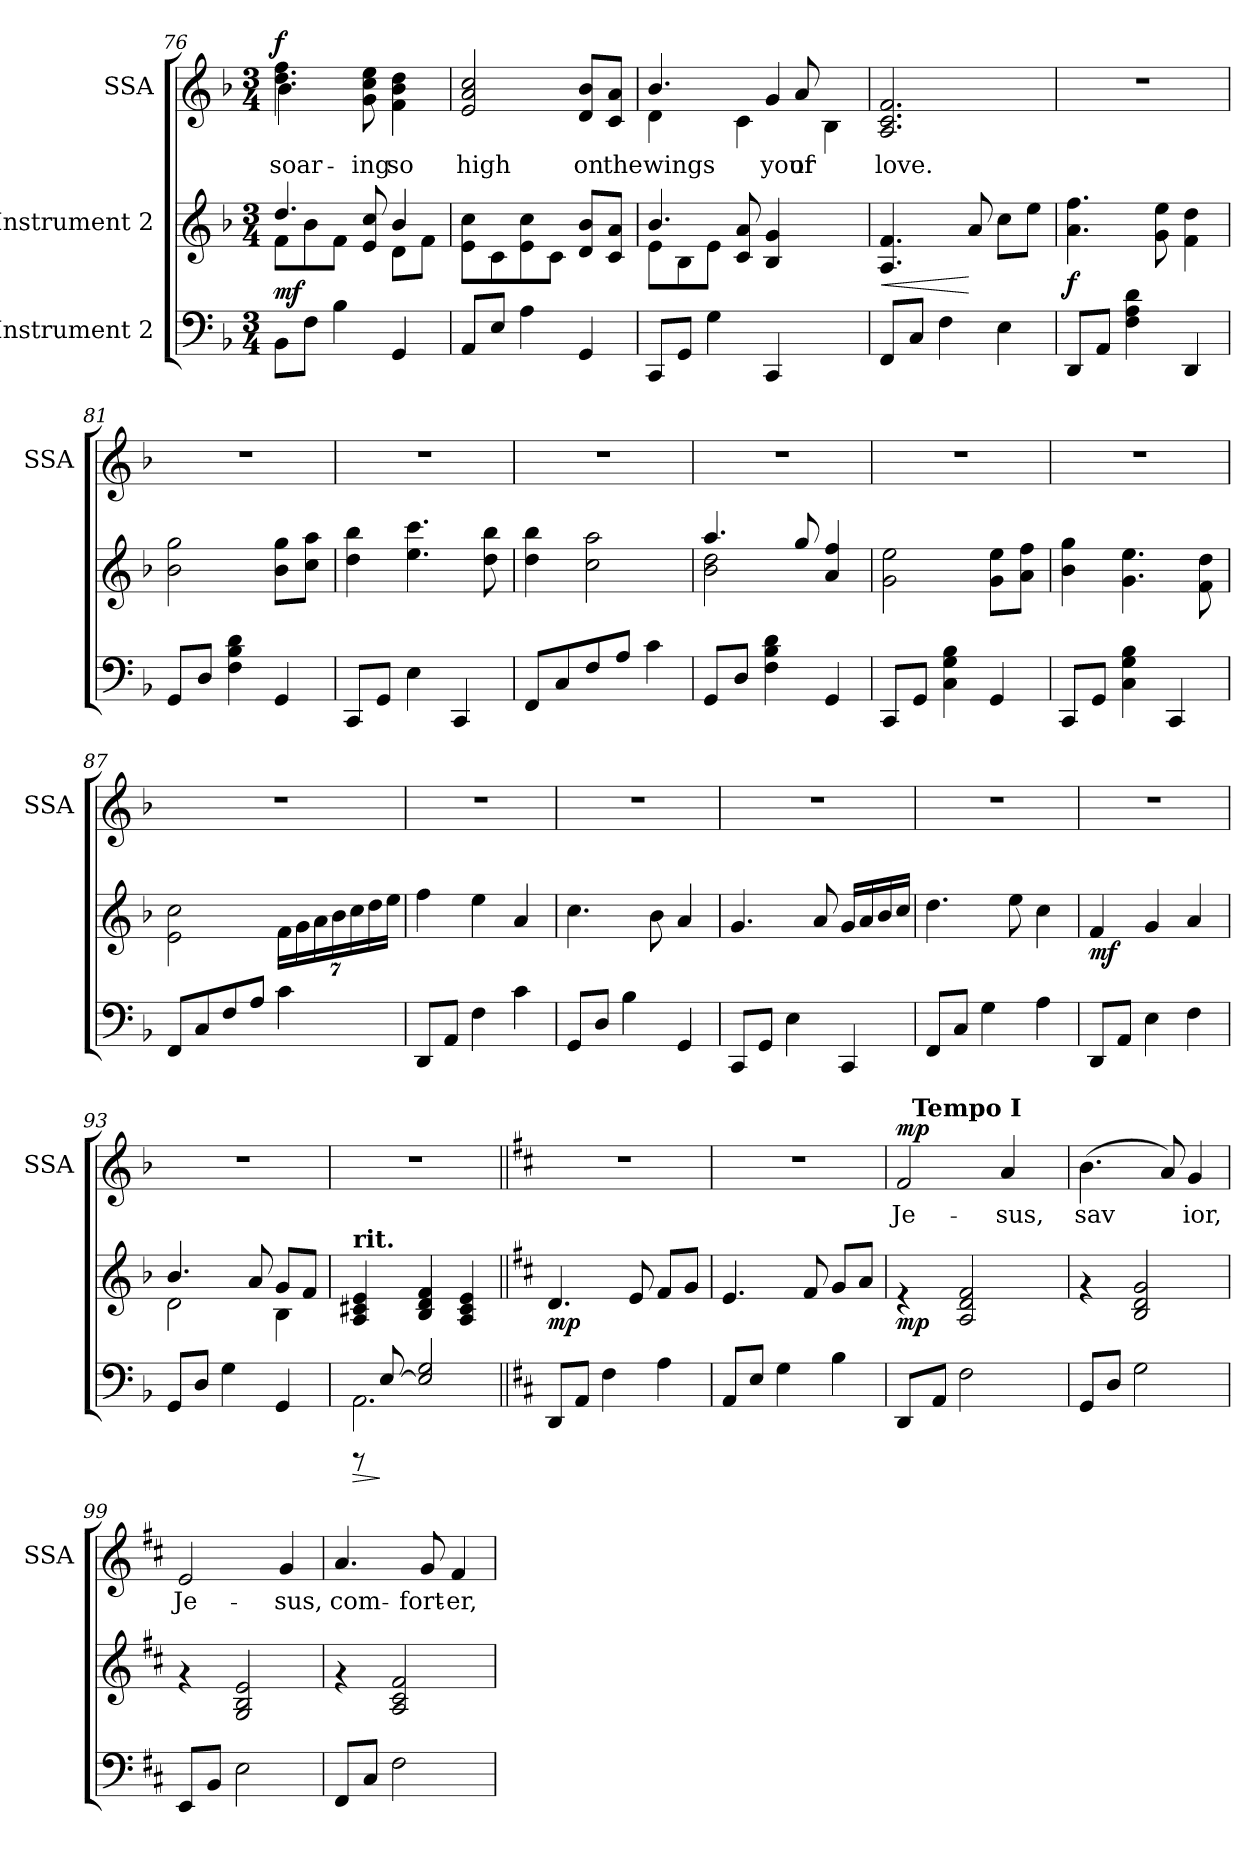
**kern	**dynam	**kern	**dynam	**kern	**text	**dynam
*part3	*part3	*part2	*part2	*part1	*part1	*part1
*staff3	*staff3	*staff2	*staff2	*staff1	*staff1	*staff1
*I"Instrument 2	*	*I"Instrument 2	*	*I"SSA	*	*
*	*	*	*	*I'SSA	*	*
!!LO:PB:g=z
*clefF4	*	*clefG2	*	*clefG2	*	*
*k[b-]	*	*k[b-]	*	*k[b-]	*	*
*F:	*	*F:	*	*F:	*	*
*M3/4	*	*M3/4	*	*M3/4	*	*
=76	=76	=76	=76	=76	=76	=76
*	*	*^	*	*^	*	*
!	!LO:DY:a	!	!	!	!	!	!LO:LY:b:cj	!LO:DY:a
8BB-\L	mf	4.dd/	8f\L	.	4.dd\ 4.ff\	4b-\	soar-	f
8F\J	.	.	8b-\	.	.	.	.	.
4B-\	.	.	8f\J	.	.	2ryy	.	.
!	!	!	!	!	!	!	!LO:LY:b:cj	!
.	.	8e/ 8cc/	8ryy	.	8cc\ 8g\ 8ee\	.	-ing	.
!	!	!	!	!	!	!	!LO:LY:b:cj	!
4GG/	.	4b-/	8d\L	.	4b-\ 4f\ 4dd\	.	so	.
.	.	.	8f\J	.	.	.	.	.
*	*	*	*	*	*v	*v	*	*
=77	=77	=77	=77	=77	=77	=77	=77
!	!	!	!	!	!	!LO:LY:b:cj	!
*	*	*v	*v	*	*	*	*
8AA/L	.	8cc\ 8e\L	.	2cc/ 2a/ 2e/	high	.
8E/J	.	8c\	.	.	.	.
4A\	.	8e\ 8cc\	.	.	.	.
.	.	8c\J	.	.	.	.
!	!	!	!	!	!LO:LY:b:cj	!
4GG/	.	8d/ 8b-/L	.	8b-/ 8d/L	on	.
!	!	!	!	!	!LO:LY:b:cj	!
.	.	8c/ 8a/J	.	8a/ 8c/J	the	.
=78	=78	=78	=78	=78	=78	=78
*	*	*^	*	*^	*	*
!	!	!	!	!	!	!	!LO:LY:b:cj	!
8CC/L	.	4.b-/	8e\L	.	4.b-/	4d\	wings	.
8GG/J	.	.	8B-\	.	.	.	.	.
4G\	.	.	8e\J	.	.	4ryy	.	.
.	.	8a/ 8c/	4ryy	.	4c\	.	.	.
!	!	!	!	!	!	!	!LO:LY:b:cj	!
4CC/	.	4g/ 4B-/	.	.	.	4g/	your	.
!	!	!	!	!	!	!	!LO:LY:b:cj	!
.	.	.	4.ryy	.	8a/	.	of	.
4ryy	.	4ryy	.	.	4B-\	4ryy	.	.
*	*	*v	*v	*	*	*	*	*
=79	=79	=79	=79	=79	=79	=79	=79
!	!	!	!LO:HP:b	!	!	!LO:LY:b:cj	!
*	*	*	*	*v	*v	*	*
8FF/L	.	4.A/ 4.f/	<	2.f/ 2.c/ 2.A/	love.	.
8C/J	.	.	.	.	.	.
4F\	.	.	.	.	.	.
.	.	8a/	[	.	.	.
4E\	.	8cc\L	.	.	.	.
.	.	8ee\J	.	.	.	.
!!LO:LB:g=z
=80	=80	=80	=80	=80	=80	=80
!	!	!	!LO:DY:b	!	!	!
8DD/L	.	4.a\ 4.ff\	f	2.r	.	.
8AA/J	.	.	.	.	.	.
4d\ 4F\ 4A\	.	.	.	.	.	.
.	.	8ee\ 8g\	.	.	.	.
4DD/	.	4dd\ 4f\	.	.	.	.
=81	=81	=81	=81	=81	=81	=81
8GG/L	.	2b-\ 2gg\	.	2.r	.	.
8D/J	.	.	.	.	.	.
4B-\ 4F\ 4d\	.	.	.	.	.	.
4GG/	.	8b-\ 8gg\L	.	.	.	.
.	.	8aa\ 8cc\J	.	.	.	.
=82	=82	=82	=82	=82	=82	=82
8CC/L	.	4dd\ 4bb-\	.	2.r	.	.
8GG/J	.	.	.	.	.	.
4E\	.	4.ccc\ 4.ee\	.	.	.	.
4CC/	.	.	.	.	.	.
.	.	8dd\ 8bb-\	.	.	.	.
=83	=83	=83	=83	=83	=83	=83
8FF/L	.	4bb-\ 4dd\	.	2.r	.	.
8C/	.	.	.	.	.	.
8F/	.	2cc\ 2aa\	.	.	.	.
8A/J	.	.	.	.	.	.
4c\	.	.	.	.	.	.
!!LO:LB:g=z
=84	=84	=84	=84	=84	=84	=84
*	*	*^	*	*	*	*
8GG/L	.	4.aa/	2b-\ 2dd\	.	2.r	.	.
8D/J	.	.	.	.	.	.	.
4B-\ 4F\ 4d\	.	.	.	.	.	.	.
.	.	8gg/	.	.	.	.	.
4GG/	.	4ff/ 4a/	4ryy	.	.	.	.
*	*	*v	*v	*	*	*	*
=85	=85	=85	=85	=85	=85	=85
8CC/L	.	2g\ 2ee\	.	2.r	.	.
8GG/J	.	.	.	.	.	.
4B-\ 4G\ 4C\	.	.	.	.	.	.
4GG/	.	8g\ 8ee\L	.	.	.	.
.	.	8ff\ 8a\J	.	.	.	.
=86	=86	=86	=86	=86	=86	=86
8CC/L	.	4gg\ 4b-\	.	2.r	.	.
8GG/J	.	.	.	.	.	.
4G\ 4C\ 4B-\	.	4.ee\ 4.g\	.	.	.	.
4CC/	.	.	.	.	.	.
.	.	8dd\ 8f\	.	.	.	.
=87	=87	=87	=87	=87	=87	=87
8FF/L	.	2e\ 2cc\	.	2.r	.	.
8C/	.	.	.	.	.	.
8F/	.	.	.	.	.	.
8A/J	.	.	.	.	.	.
4c\	.	28f\L	.	.	.	.
.	.	28g\	.	.	.	.
.	.	28a\	.	.	.	.
.	.	28b-\	.	.	.	.
.	.	28cc\	.	.	.	.
.	.	28dd\	.	.	.	.
.	.	28ee\J	.	.	.	.
!!LO:PB:g=z
=88	=88	=88	=88	=88	=88	=88
8DD/L	.	4ff\	.	2.r	.	.
8AA/J	.	.	.	.	.	.
4F\	.	4ee\	.	.	.	.
4c\	.	4a/	.	.	.	.
=89	=89	=89	=89	=89	=89	=89
8GG/L	.	4.cc\	.	2.r	.	.
8D/J	.	.	.	.	.	.
4B-\	.	.	.	.	.	.
.	.	8b-\	.	.	.	.
4GG/	.	4a/	.	.	.	.
=90	=90	=90	=90	=90	=90	=90
8CC/L	.	4.g/	.	2.r	.	.
8GG/J	.	.	.	.	.	.
4E\	.	.	.	.	.	.
.	.	8a/	.	.	.	.
4CC/	.	16g/L	.	.	.	.
.	.	16a/	.	.	.	.
.	.	16b-/	.	.	.	.
.	.	16cc/J	.	.	.	.
=91	=91	=91	=91	=91	=91	=91
8FF/L	.	4.dd\	.	2.r	.	.
8C/J	.	.	.	.	.	.
4G\	.	.	.	.	.	.
.	.	8ee\	.	.	.	.
4A\	.	4cc\	.	.	.	.
=92	=92	=92	=92	=92	=92	=92
!	!	!	!LO:DY:b	!	!	!
8DD/L	.	4f/	mf	2.r	.	.
8AA/J	.	.	.	.	.	.
4E\	.	4g/	.	.	.	.
4F\	.	4a/	.	.	.	.
!!LO:LB:g=z
=93	=93	=93	=93	=93	=93	=93
*	*	*^	*	*	*	*
8GG/L	.	4.b-/	2d\	.	2.r	.	.
8D/J	.	.	.	.	.	.	.
4G\	.	.	.	.	.	.	.
.	.	8a/	.	.	.	.	.
4GG/	.	8g/L	4B-\	.	.	.	.
.	.	8f/J	.	.	.	.	.
*	*	*v	*v	*	*	*	*
=94	=94	=94	=94	=94	=94	=94
!	!	!LO:TX:a:B:t=rit.	!	!	!	!
!	!LO:HP:b	!	!	!	!	!
*^	*	*	*	*	*	*
8rCCC	2.AA\	>	4e/ 4A/ 4c#X/	.	2.r	.	.
[<8E/	.	]	.	.	.	.	.
2E/] 2G/	.	.	4d/ 4B-/ 4f/	.	.	.	.
.	.	.	4e/ 4c#/ 4A/	.	.	.	.
*v	*v	*	*	*	*	*	*
=95||	=95||	=95||	=95||	=95||	=95||	=95||
*k[f#c#]	*	*k[f#c#]	*	*k[f#c#]	*	*
*D:	*	*D:	*	*D:	*	*
!	!	!	!LO:DY:b	!	!	!
8DD/L	.	4.d/	mp	2.r	.	.
8AA/J	.	.	.	.	.	.
4F#\	.	.	.	.	.	.
.	.	8e/	.	.	.	.
4A\	.	8f#/L	.	.	.	.
.	.	8g/J	.	.	.	.
=96	=96	=96	=96	=96	=96	=96
8AA/L	.	4.e/	.	2.r	.	.
8E/J	.	.	.	.	.	.
4G\	.	.	.	.	.	.
.	.	8f#/	.	.	.	.
4B\	.	8g/L	.	.	.	.
.	.	8a/J	.	.	.	.
!!LO:LB:g=z
=97	=97	=97	=97	=97	=97	=97
!	!	!	!LO:DY:b	!	!LO:LY:b:cj	!LO:DY:a
*	*	*	*	*^	*	*
8DD/L	.	4re	mp	2f#/	32.ryy	Je-	mp
!	!	!	!	!	!LO:TX:a:B:t=Tempo I	!	!
.	.	.	.	.	2ryy	.	.
8AA/J	.	.	.	.	.	.	.
2F#\	.	2f#/ 2A/ 2d/	.	.	.	.	.
!	!	!	!	!	!	!LO:LY:b:cj	!
.	.	.	.	4a/	.	-sus,	.
.	.	.	.	.	8ryy	.	.
.	.	.	.	.	16ryy	.	.
.	.	.	.	.	64ryy	.	.
=98	=98	=98	=98	=98	=98	=98	=98
!	!	!	!	!	!	!LO:LY:b:cj	!
*	*	*	*	*v	*v	*	*
8GG/L	.	4rf	.	(>4.b\	sav-	.
8D/J	.	.	.	.	.	.
2G\	.	2d/ 2B/ 2g/	.	.	.	.
!	!	!	!	!	!LO:LY:b:cj	!
.	.	.	.	8a/)	--	.
!	!	!	!	!	!LO:LY:b:cj	!
.	.	.	.	4g/	-ior,	.
=99	=99	=99	=99	=99	=99	=99
!	!	!	!	!	!LO:LY:b:cj	!
8EE/L	.	4rf	.	2e/	Je-	.
8BB/J	.	.	.	.	.	.
2E\	.	2B/ 2G/ 2e/	.	.	.	.
!	!	!	!	!	!LO:LY:b:cj	!
.	.	.	.	4g/	-sus,	.
=100	=100	=100	=100	=100	=100	=100
!	!	!	!	!	!LO:LY:b:cj	!
8FF#/L	.	4rf	.	4.a/	com-	.
8C#/J	.	.	.	.	.	.
2F#\	.	2c#/ 2A/ 2f#/	.	.	.	.
!	!	!	!	!	!LO:LY:b:cj	!
.	.	.	.	8g/	-fort-	.
!	!	!	!	!	!LO:LY:b:cj	!
.	.	.	.	4f#/	-er,	.
=	=	=	=	=	=	=
*-	*-	*-	*-	*-	*-	*-
